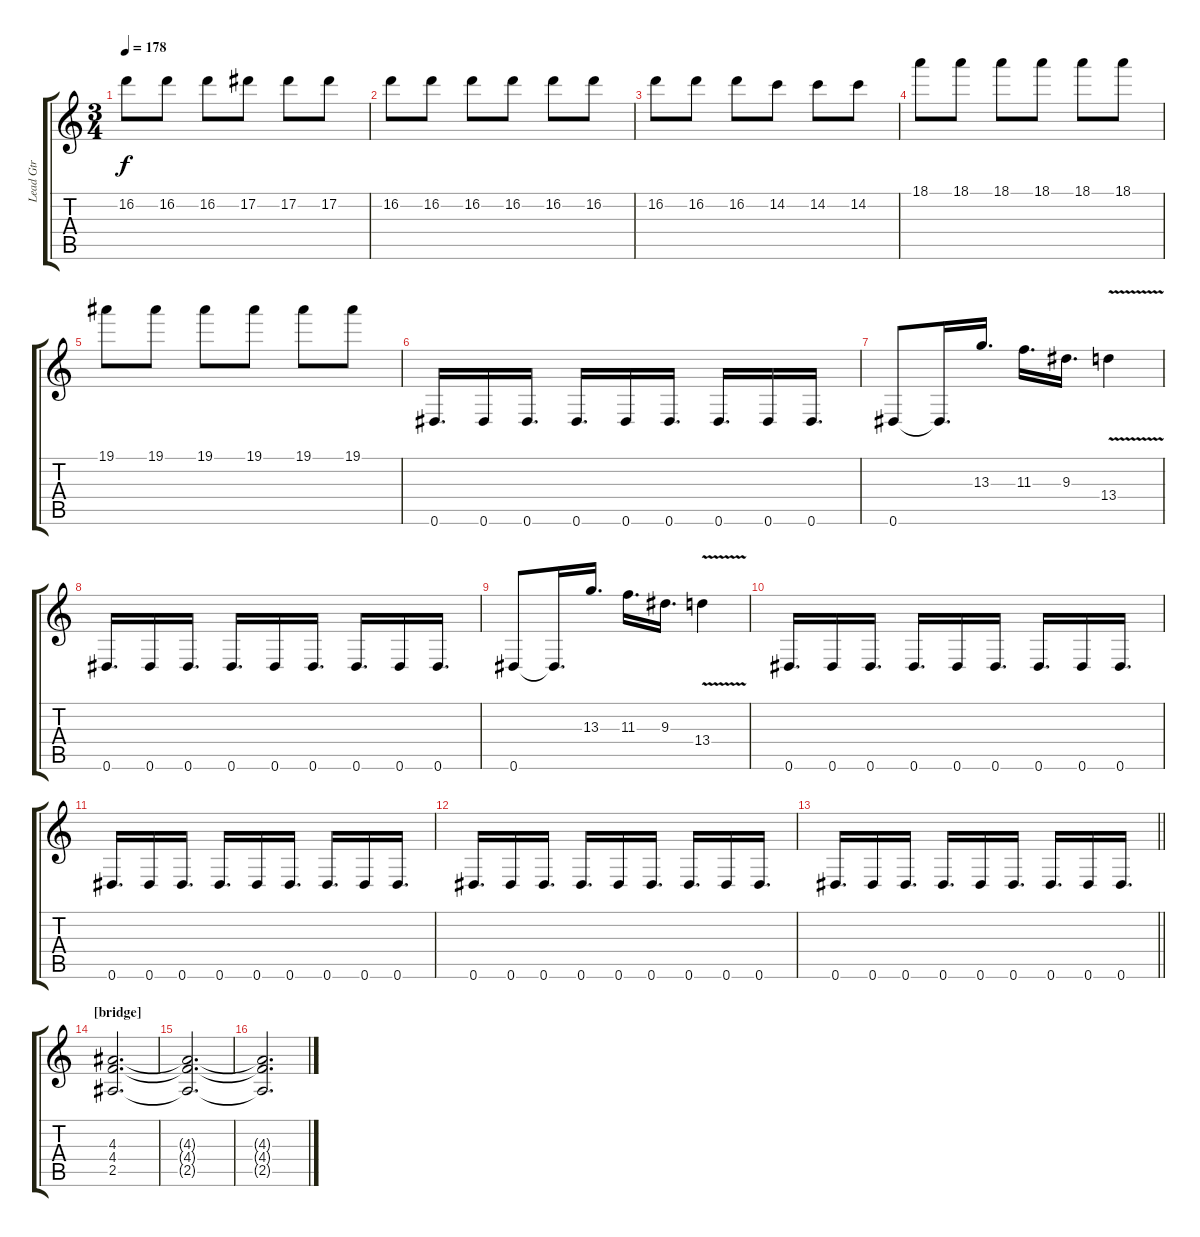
\track ("Lead Gtr" "Lead Gtr") {instrument overdrivenguitar}
\staff {score tabs}
\tuning (Eb4 Bb3 Gb3 Db3 Ab2 Eb2) {hide}
\ts (3 4)
\tempo 178
\clef g2
\ks c
16.2.8{dy f} 16.2.8 16.2.8 17.2.8 17.2.8 17.2.8 |
16.2.8 16.2.8 16.2.8 16.2.8 16.2.8 16.2.8 |
16.2.8 16.2.8 16.2.8 14.2.8 14.2.8 14.2.8 |
18.1.8 18.1.8 18.1.8 18.1.8 18.1.8 18.1.8 |
19.1.8 19.1.8 19.1.8 19.1.8 19.1.8 19.1.8 |
0.6.16{d} 0.6.16 0.6.16{d} 0.6.16{d} 0.6.16 0.6.16{d} 0.6.16{d} 0.6.16 0.6.16{d} |
0.6.8 0.6{t}.16{d} 13.3.16{d} 11.3.16{d} 9.3.16{d} 13.4{v}.4 |
0.6.16{d} 0.6.16 0.6.16{d} 0.6.16{d} 0.6.16 0.6.16{d} 0.6.16{d} 0.6.16 0.6.16{d} |
0.6.8 0.6{t}.16{d} 13.3.16{d} 11.3.16{d} 9.3.16{d} 13.4{v}.4 |
0.6.16{d} 0.6.16 0.6.16{d} 0.6.16{d} 0.6.16 0.6.16{d} 0.6.16{d} 0.6.16 0.6.16{d} |
0.6.16{d} 0.6.16 0.6.16{d} 0.6.16{d} 0.6.16 0.6.16{d} 0.6.16{d} 0.6.16 0.6.16{d} |
0.6.16{d} 0.6.16 0.6.16{d} 0.6.16{d} 0.6.16 0.6.16{d} 0.6.16{d} 0.6.16 0.6.16{d} |
\barLineRight lightlight
0.6.16{d} 0.6.16 0.6.16{d} 0.6.16{d} 0.6.16 0.6.16{d} 0.6.16{d} 0.6.16 0.6.16{d} |
\section ("" "[bridge]")
(4.3 4.4 2.5).2{d} |
(4.3{t} 4.4{t} 2.5{t}).2{d} |
(4.3{t} 4.4{t} 2.5{t}).2{d}
